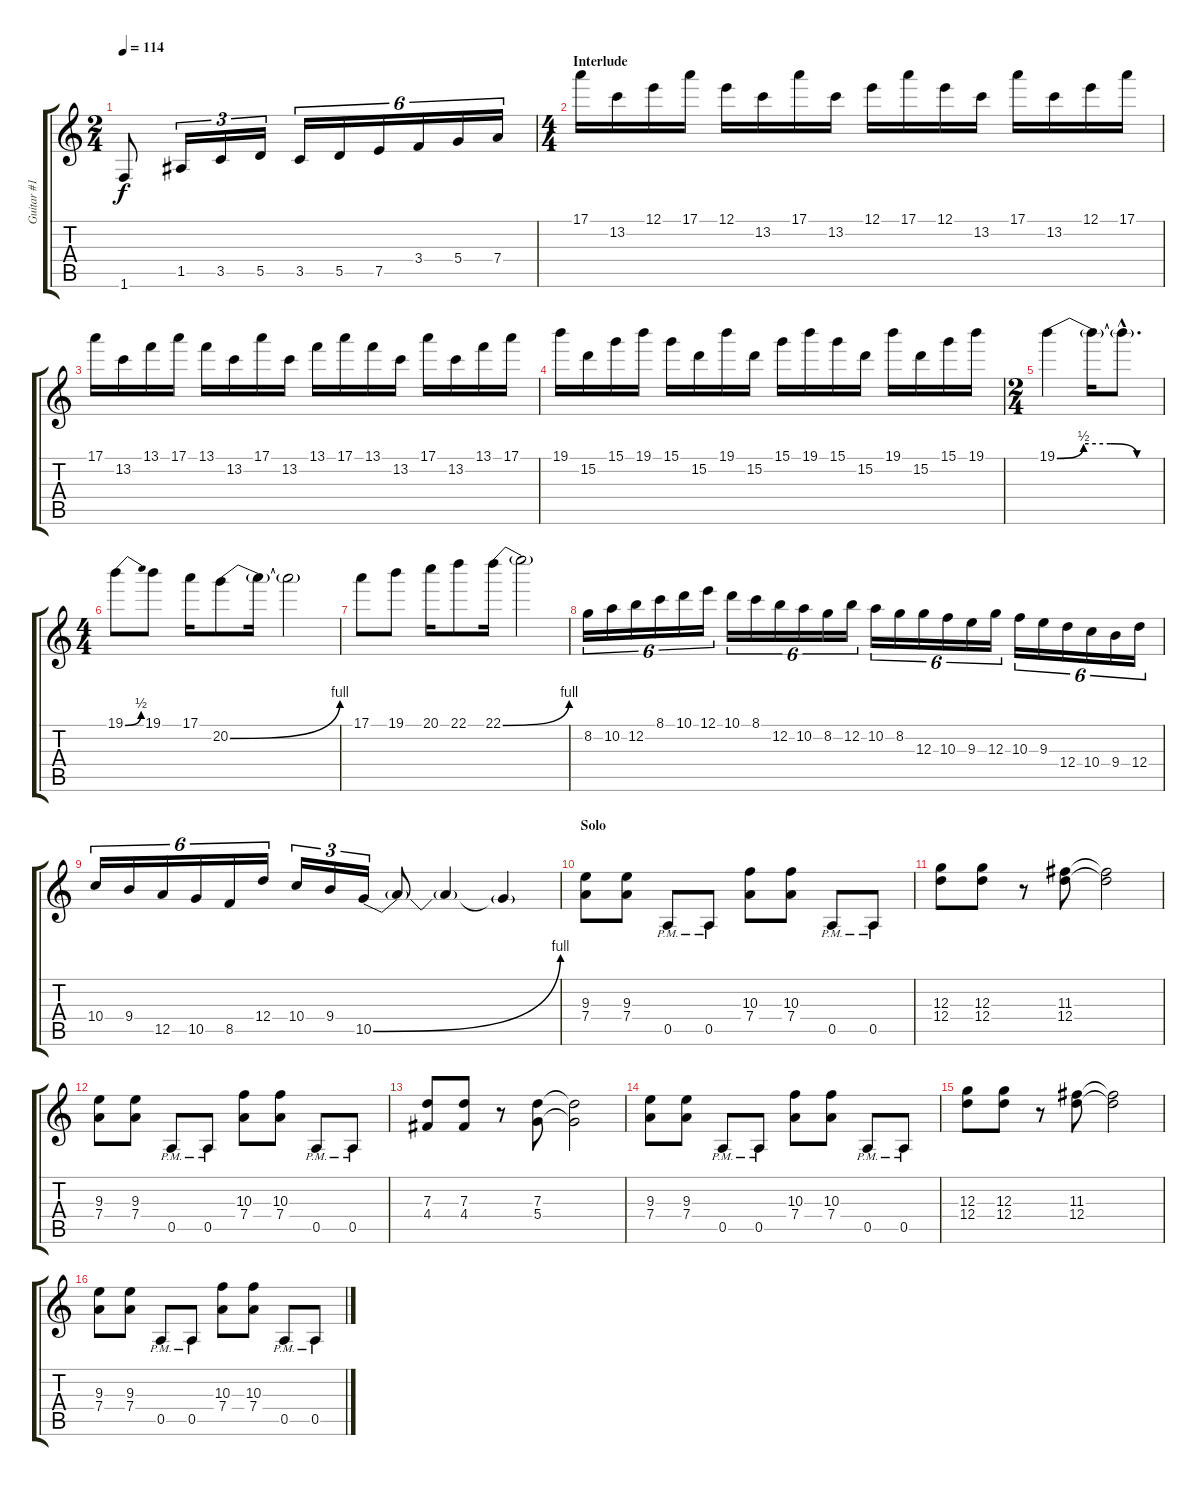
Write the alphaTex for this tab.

\track ("Guitar #1 and #4" "Guitar #1 ") {instrument distortionguitar}
\staff {score tabs}
\tuning (E4 B3 G3 D3 A2 E2) {hide}
\ts (2 4)
\tempo 114
\clef g2
\ks c
1.6.8{dy f} 1.5.16{tu (3 2)} 3.5.16{tu (3 2)} 5.5.16{tu (3 2)} 3.5.16{tu (6 4)} 5.5.16{tu (6 4)} 7.5.16{tu (6 4)} 3.4.16{tu (6 4)} 5.4.16{tu (6 4)} 7.4.16{tu (6 4)} |
\ts (4 4)
\section ("" "Interlude")
17.1.16 13.2.16 12.1.16 17.1.16 12.1.16 13.2.16 17.1.16 13.2.16 12.1.16 17.1.16 12.1.16 13.2.16 17.1.16 13.2.16 12.1.16 17.1.16 |
17.1.16 13.2.16 13.1.16 17.1.16 13.1.16 13.2.16 17.1.16 13.2.16 13.1.16 17.1.16 13.1.16 13.2.16 17.1.16 13.2.16 13.1.16 17.1.16 |
19.1.16 15.2.16 15.1.16 19.1.16 15.1.16 15.2.16 19.1.16 15.2.16 15.1.16 19.1.16 15.1.16 15.2.16 19.1.16 15.2.16 15.1.16 19.1.16 |
\ts (2 4)
19.1{be (custom 0 0 15 2 30 2 45 0 60 0)}.4 19.1{t}.16 19.1{hac t}.8{d} |
\ts (4 4)
19.1{be (bend 0 0 60 2)}.8 19.1.8 17.1.16 20.2{be (bend 0 0 60 4)}.8 20.2{t}.16 20.2{t}.2 |
17.1.8 19.1.8 20.1.16 22.1.8 22.1{be (bend 0 0 60 4)}.16 22.1{t}.2 |
8.2.16{tu (6 4)} 10.2.16{tu (6 4)} 12.2.16{tu (6 4)} 8.1.16{tu (6 4)} 10.1.16{tu (6 4)} 12.1.16{tu (6 4)} 10.1.16{tu (6 4)} 8.1.16{tu (6 4)} 12.2.16{tu (6 4)} 10.2.16{tu (6 4)} 8.2.16{tu (6 4)} 12.2.16{tu (6 4)} 10.2.16{tu (6 4)} 8.2.16{tu (6 4)} 12.3.16{tu (6 4)} 10.3.16{tu (6 4)} 9.3.16{tu (6 4)} 12.3.16{tu (6 4)} 10.3.16{tu (6 4)} 9.3.16{tu (6 4)} 12.4.16{tu (6 4)} 10.4.16{tu (6 4)} 9.4.16{tu (6 4)} 12.4.16{tu (6 4)} |
10.4.16{tu (6 4)} 9.4.16{tu (6 4)} 12.5.16{tu (6 4)} 10.5.16{tu (6 4)} 8.5.16{tu (6 4)} 12.4.16{tu (6 4)} 10.4.16{tu (3 2)} 9.4.16{tu (3 2)} 10.5{be (bend 0 0 60 4)}.16{tu (3 2)} 10.5{t}.8 10.5{t}.4 10.5{t}.4 |
\section ("" "Solo")
(9.3 7.4).8 (9.3 7.4).8 0.5{pm}.8{instrument electricguitarmuted} 0.5{pm}.8 (10.3 7.4).8{instrument distortionguitar} (10.3 7.4).8 0.5{pm}.8{instrument electricguitarmuted} 0.5{pm}.8 |
(12.3 12.4).8{instrument distortionguitar} (12.3 12.4).8 r.8 (11.3 12.4).8 (11.3{t} 12.4{t}).2 |
(9.3 7.4).8 (9.3 7.4).8 0.5{pm}.8{instrument electricguitarmuted} 0.5{pm}.8 (10.3 7.4).8{instrument distortionguitar} (10.3 7.4).8 0.5{pm}.8{instrument electricguitarmuted} 0.5{pm}.8 |
(7.3 4.4).8{instrument distortionguitar} (7.3 4.4).8 r.8 (7.3 5.4).8 (7.3{t} 5.4{t}).2 |
(9.3 7.4).8 (9.3 7.4).8 0.5{pm}.8{instrument electricguitarmuted} 0.5{pm}.8 (10.3 7.4).8{instrument distortionguitar} (10.3 7.4).8 0.5{pm}.8{instrument electricguitarmuted} 0.5{pm}.8 |
(12.3 12.4).8{instrument distortionguitar} (12.3 12.4).8 r.8 (11.3 12.4).8 (11.3{t} 12.4{t}).2 |
(9.3 7.4).8 (9.3 7.4).8 0.5{pm}.8{instrument electricguitarmuted} 0.5{pm}.8 (10.3 7.4).8{instrument distortionguitar} (10.3 7.4).8 0.5{pm}.8{instrument electricguitarmuted} 0.5{pm}.8
